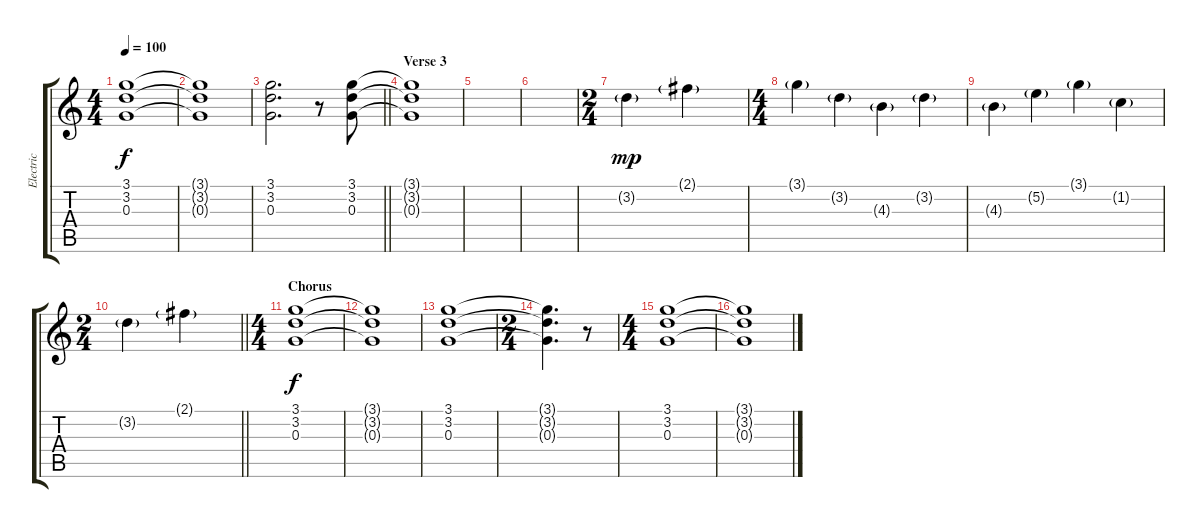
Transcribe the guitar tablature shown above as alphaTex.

\track ("Electric" "Electric") {instrument overdrivenguitar}
\staff {score tabs}
\tuning (E4 B3 G3 D3 A2 E2) {hide}
\ts (4 4)
\tempo 100
\clef g2
\ks c
(3.1 3.2 0.3).1{dy f} |
(3.1{t} 3.2{t} 0.3{t}).1 |
\barLineRight lightlight
(3.1 3.2 0.3).2{d} r.8 (3.1 3.2 0.3).8 |
\section ("" "Verse 3")
(3.1{t} 3.2{t} 0.3{t}).1 |
|
|
\ts (2 4)
3.2{g}.4{dy mp} 2.1{g}.4 |
\ts (4 4)
3.1{g}.4 3.2{g}.4 4.3{g}.4 3.2{g}.4 |
4.3{g}.4 5.2{g}.4 3.1{g}.4 1.2{g}.4 |
\ts (2 4)
\barLineRight lightlight
3.2{g}.4 2.1{g}.4 |
\ts (4 4)
\section ("" "Chorus")
(3.1 3.2 0.3).1{dy f} |
(3.1{t} 3.2{t} 0.3{t}).1 |
(3.1 3.2 0.3).1 |
\ts (2 4)
(3.1{t} 3.2{t} 0.3{t}).4{d} r.8 |
\ts (4 4)
(3.1 3.2 0.3).1 |
(3.1{t} 3.2{t} 0.3{t}).1
